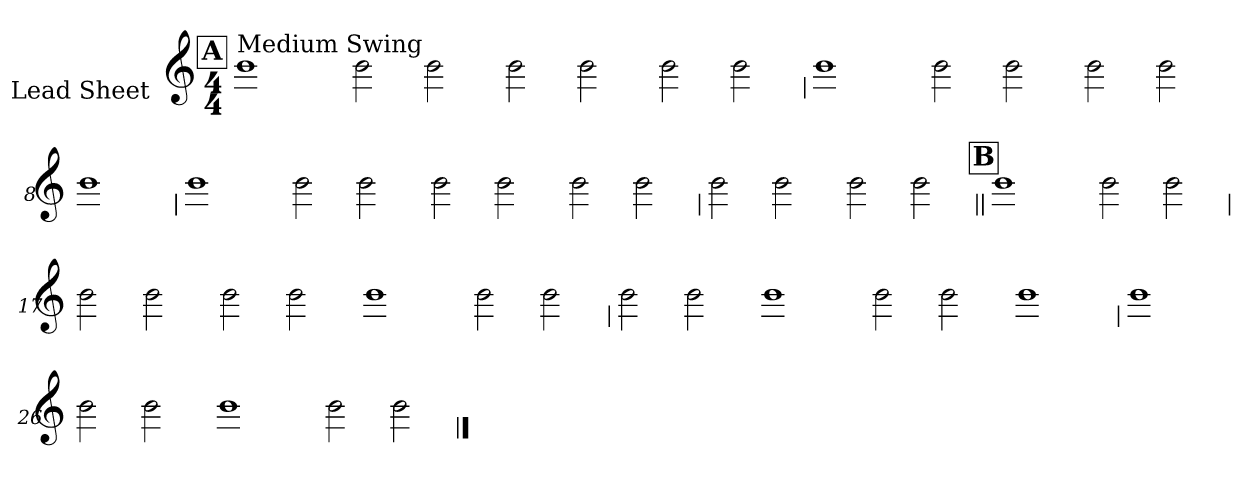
**kern
*part1
*staff1
*I"Lead Sheet
*stria0
*clefG2
*k[]
*C:
*M4/4
!!LO:REH:place=s1:a:t=A
=1||
!LO:TX:a:t=Medium Swing
1b
=2-
2b
2b
=3-
2b
2b
=4-
2b
2b
!!LO:LB:g=z
=5
1b
=6-
2b
2b
=7-
2b
2b
=8-
1b
!!LO:LB:g=z
=9
1b
=10-
2b
2b
=11-
2b
2b
=12-
2b
2b
!!LO:LB:g=z
=13
2b
2b
=14-
2b
2b
!!LO:REH:place=s1:a:t=B
=15||
1b
=16-
2b
2b
!!LO:LB:g=z
=17
2b
2b
=18-
2b
2b
=19-
1b
=20-
2b
2b
!!LO:LB:g=z
=21
2b
2b
=22-
1b
=23-
2b
2b
=24-
1b
!!LO:LB:g=z
=25
1b
=26-
2b
2b
=27-
1b
=28-
2b
2b
==
*-
